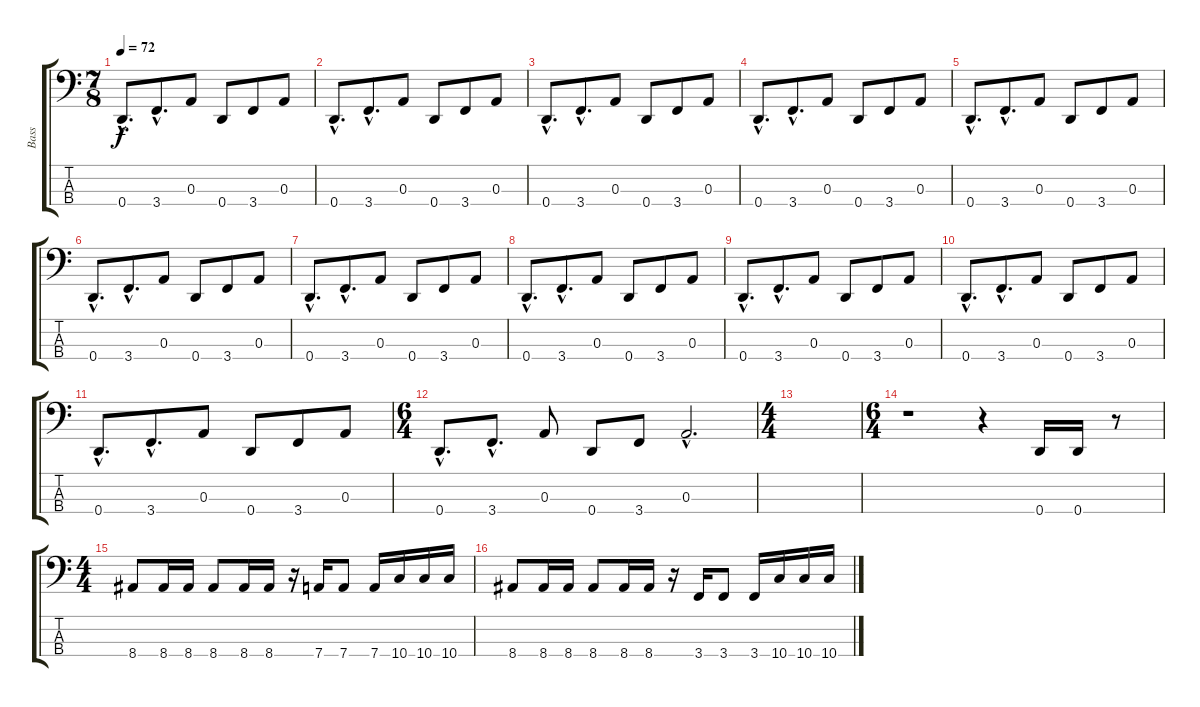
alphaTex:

\track ("Bass" "Bass") {instrument electricbassfinger}
\staff {score tabs}
\tuning (G2 D2 A1 D1) {hide}
\ts (7 8)
\tempo 72
\clef f4
\ks c
0.4{hac}.8{d dy f} 3.4{hac}.8{d} 0.3.8 0.4.8 3.4.8 0.3.8 |
0.4{hac}.8{d} 3.4{hac}.8{d} 0.3.8 0.4.8 3.4.8 0.3.8 |
0.4{hac}.8{d} 3.4{hac}.8{d} 0.3.8 0.4.8 3.4.8 0.3.8 |
0.4{hac}.8{d} 3.4{hac}.8{d} 0.3.8 0.4.8 3.4.8 0.3.8 |
0.4{hac}.8{d} 3.4{hac}.8{d} 0.3.8 0.4.8 3.4.8 0.3.8 |
0.4{hac}.8{d} 3.4{hac}.8{d} 0.3.8 0.4.8 3.4.8 0.3.8 |
0.4{hac}.8{d} 3.4{hac}.8{d} 0.3.8 0.4.8 3.4.8 0.3.8 |
0.4{hac}.8{d} 3.4{hac}.8{d} 0.3.8 0.4.8 3.4.8 0.3.8 |
0.4{hac}.8{d} 3.4{hac}.8{d} 0.3.8 0.4.8 3.4.8 0.3.8 |
0.4{hac}.8{d} 3.4{hac}.8{d} 0.3.8 0.4.8 3.4.8 0.3.8 |
0.4{hac}.8{d} 3.4{hac}.8{d} 0.3.8 0.4.8 3.4.8 0.3.8 |
\ts (6 4)
0.4{hac}.8{d} 3.4{hac}.8{d} 0.3.8 0.4.8 3.4.8 0.3{hac}.2{d volume 3} |
\ts (4 4)
|
\ts (6 4)
r.1{volume 13} r.4 0.4.16 0.4.16 r.8 |
\ts (4 4)
8.4.8 8.4.16 8.4.16 8.4.8 8.4.16 8.4.16 r.16 7.4.16 7.4.8 7.4.16 10.4.16 10.4.16 10.4.16 |
8.4.8 8.4.16 8.4.16 8.4.8 8.4.16 8.4.16 r.16 3.4.16 3.4.8 3.4.16 10.4.16 10.4.16 10.4.16
